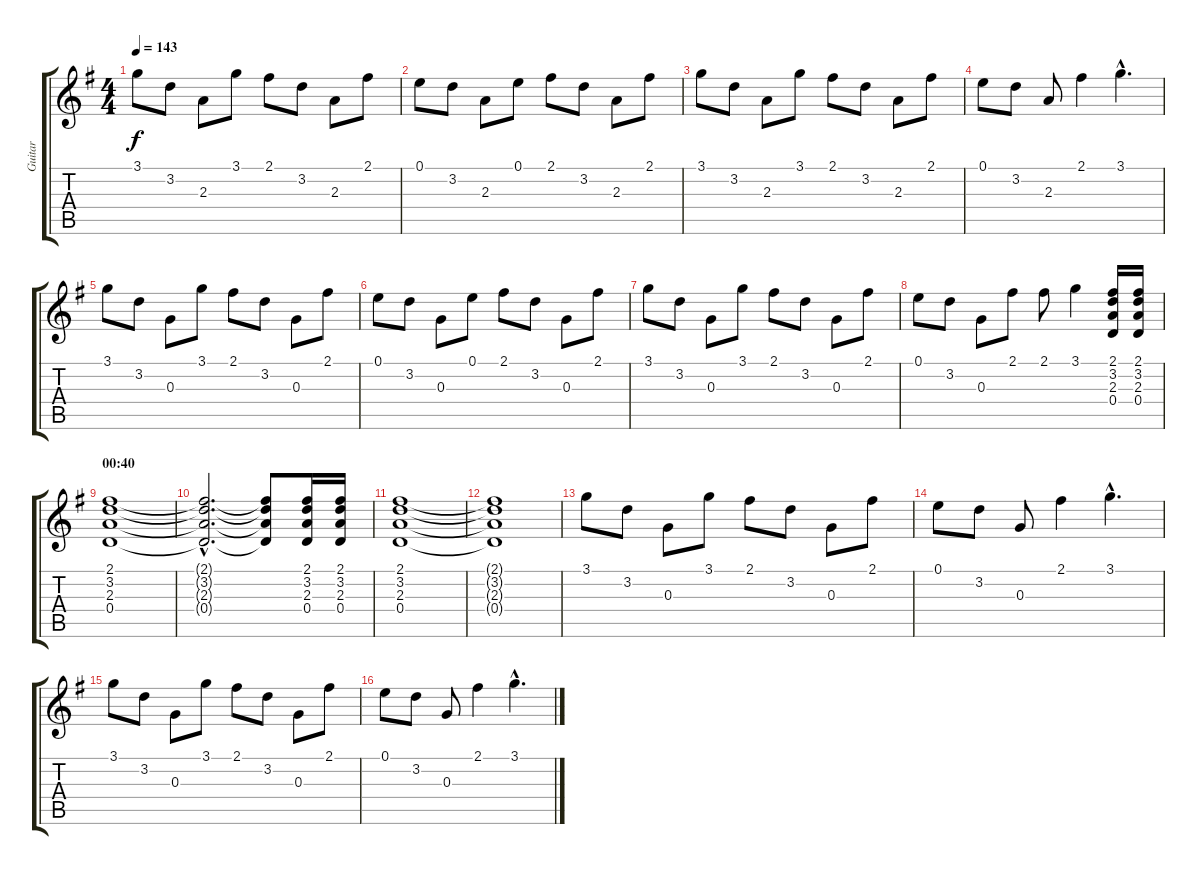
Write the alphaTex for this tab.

\track ("Guitar" "Guitar") {instrument overdrivenguitar}
\staff {score tabs}
\tuning (E4 B3 G3 D3 A2 E2) {hide}
\ts (4 4)
\tempo 143
\clef g2
\ks g
3.1.8{dy f} 3.2.8 2.3.8 3.1.8 2.1.8 3.2.8 2.3.8 2.1.8 |
0.1.8 3.2.8 2.3.8 0.1.8 2.1.8 3.2.8 2.3.8 2.1.8 |
3.1.8 3.2.8 2.3.8 3.1.8 2.1.8 3.2.8 2.3.8 2.1.8 |
0.1.8 3.2.8 2.3.8 2.1.4 3.1{hac}.4{d} |
3.1.8 3.2.8 0.3.8 3.1.8 2.1.8 3.2.8 0.3.8 2.1.8 |
0.1.8 3.2.8 0.3.8 0.1.8 2.1.8 3.2.8 0.3.8 2.1.8 |
3.1.8 3.2.8 0.3.8 3.1.8 2.1.8 3.2.8 0.3.8 2.1.8 |
0.1.8 3.2.8 0.3.8 2.1.8 2.1.8 3.1.4 (2.1 3.2 2.3 0.4).16 (2.1 3.2 2.3 0.4).16 |
\section ("" "00:40")
(2.1 3.2 2.3 0.4).1 |
(2.1{hac t} 3.2{hac t} 2.3{hac t} 0.4{hac t}).2{d} (2.1{t} 3.2{t} 2.3{t} 0.4{t}).8 (2.1 3.2 2.3 0.4).16 (2.1 3.2 2.3 0.4).16 |
(2.1 3.2 2.3 0.4).1 |
(2.1{t} 3.2{t} 2.3{t} 0.4{t}).1 |
3.1.8 3.2.8 0.3.8 3.1.8 2.1.8 3.2.8 0.3.8 2.1.8 |
0.1.8 3.2.8 0.3.8 2.1.4 3.1{hac}.4{d} |
3.1.8 3.2.8 0.3.8 3.1.8 2.1.8 3.2.8 0.3.8 2.1.8 |
0.1.8 3.2.8 0.3.8 2.1.4 3.1{hac}.4{d}
